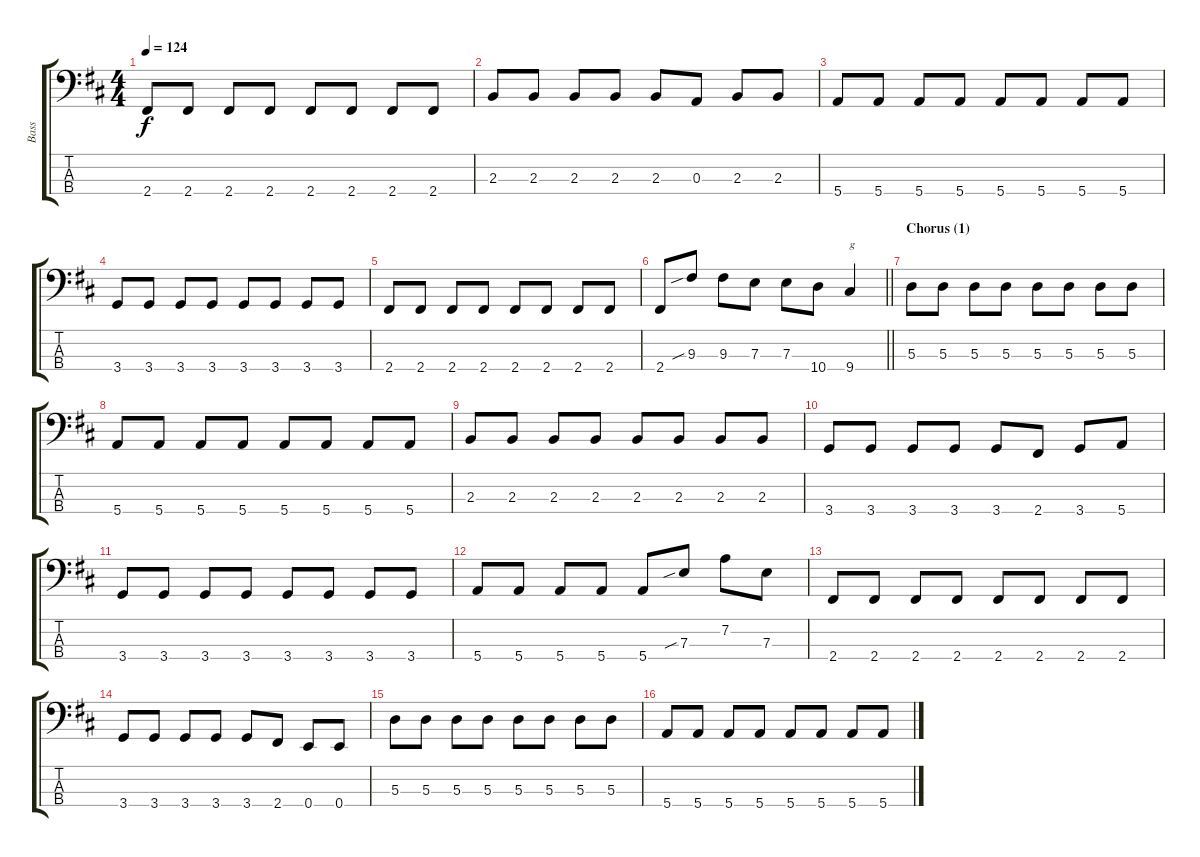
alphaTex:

\track ("Bass" "Bass") {instrument electricbasspick}
\staff {score tabs}
\tuning (G2 D2 A1 E1) {hide}
\ts (4 4)
\tempo 124
\clef f4
\ks d
2.4.8{dy f} 2.4.8 2.4.8 2.4.8 2.4.8 2.4.8 2.4.8 2.4.8 |
2.3.8 2.3.8 2.3.8 2.3.8 2.3.8 0.3.8 2.3.8 2.3.8 |
5.4.8 5.4.8 5.4.8 5.4.8 5.4.8 5.4.8 5.4.8 5.4.8 |
3.4.8 3.4.8 3.4.8 3.4.8 3.4.8 3.4.8 3.4.8 3.4.8 |
2.4.8 2.4.8 2.4.8 2.4.8 2.4.8 2.4.8 2.4.8 2.4.8 |
\barLineRight lightlight
2.4.8 9.3{sib}.8 9.3.8 7.3.8 7.3.8 10.4.8 9.4.4{txt "g"} |
\section ("" "Chorus (1)")
5.3.8 5.3.8 5.3.8 5.3.8 5.3.8 5.3.8 5.3.8 5.3.8 |
5.4.8 5.4.8 5.4.8 5.4.8 5.4.8 5.4.8 5.4.8 5.4.8 |
2.3.8 2.3.8 2.3.8 2.3.8 2.3.8 2.3.8 2.3.8 2.3.8 |
3.4.8 3.4.8 3.4.8 3.4.8 3.4.8 2.4.8 3.4.8 5.4.8 |
3.4.8 3.4.8 3.4.8 3.4.8 3.4.8 3.4.8 3.4.8 3.4.8 |
5.4.8 5.4.8 5.4.8 5.4.8 5.4.8 7.3{sib}.8 7.2.8 7.3.8 |
2.4.8 2.4.8 2.4.8 2.4.8 2.4.8 2.4.8 2.4.8 2.4.8 |
3.4.8 3.4.8 3.4.8 3.4.8 3.4.8 2.4.8 0.4.8 0.4.8 |
5.3.8 5.3.8 5.3.8 5.3.8 5.3.8 5.3.8 5.3.8 5.3.8 |
5.4.8 5.4.8 5.4.8 5.4.8 5.4.8 5.4.8 5.4.8 5.4.8
